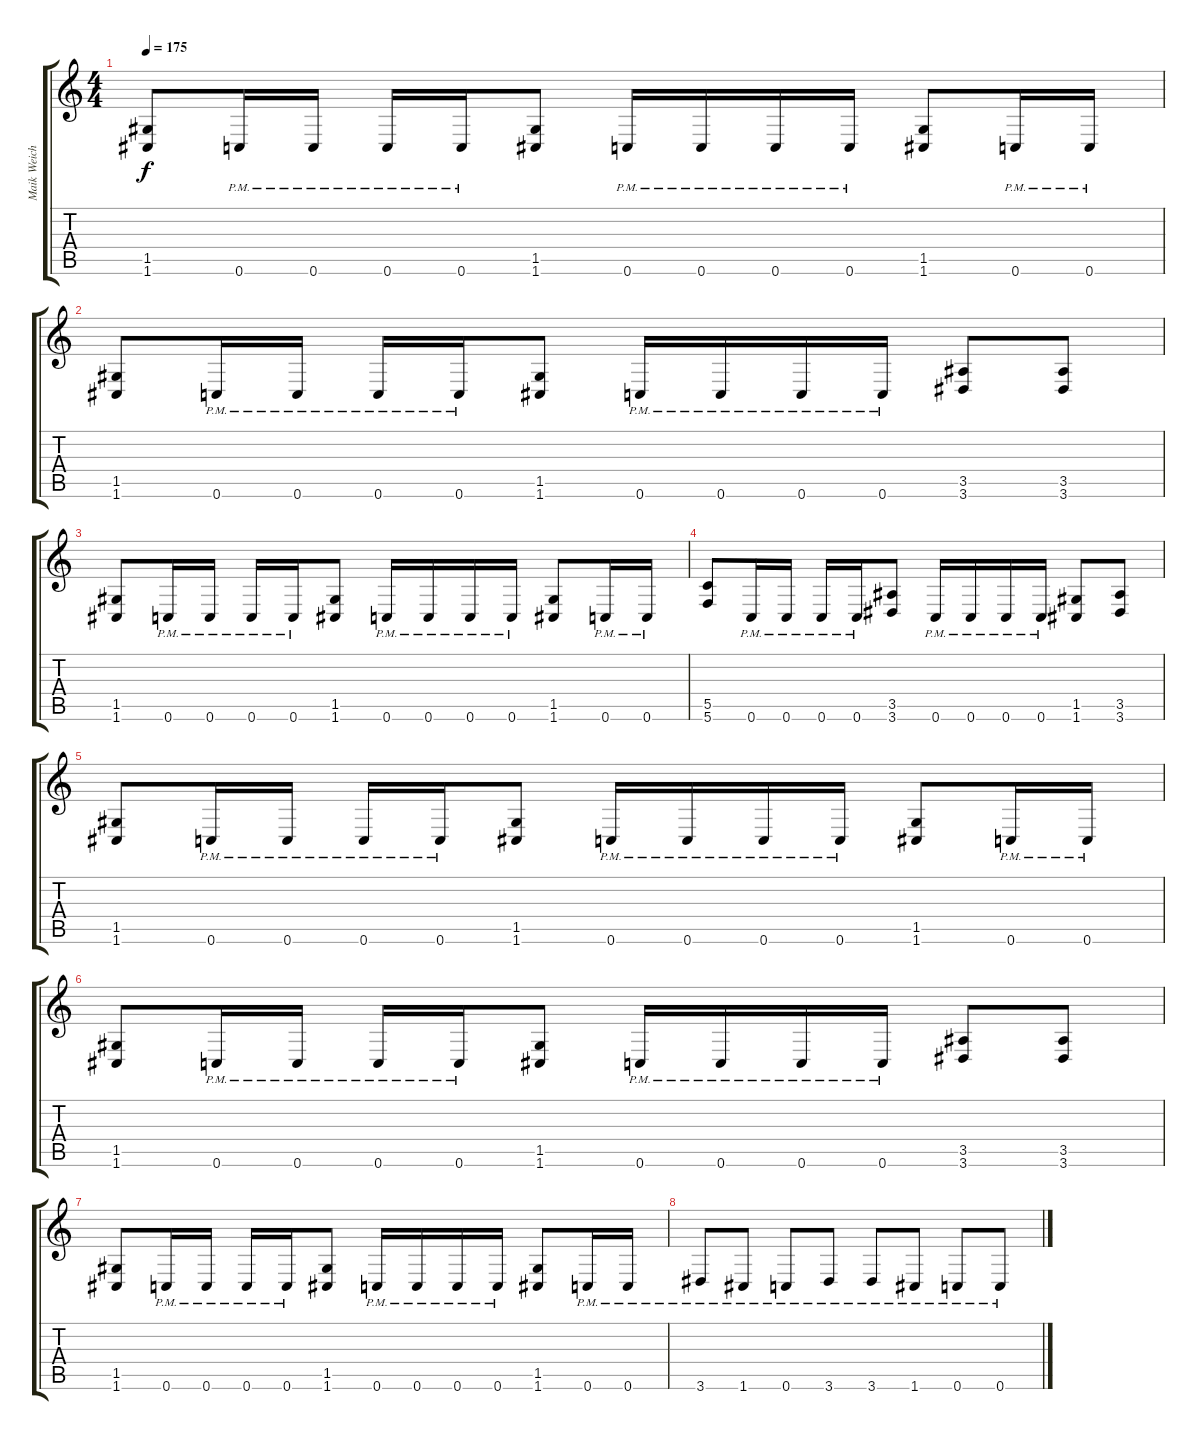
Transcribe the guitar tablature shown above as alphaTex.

\track ("Maik Weichert" "Maik Weich") {instrument distortionguitar}
\staff {score tabs}
\tuning (D4 A3 F3 C3 G2 C2) {hide}
\ts (4 4)
\tempo 175
\clef g2
\ks c
(1.5 1.6).8{dy f instrument distortionguitar} 0.6{pm}.16 0.6{pm}.16 0.6{pm}.16 0.6{pm}.16 (1.5 1.6).8 0.6{pm}.16 0.6{pm}.16 0.6{pm}.16 0.6{pm}.16 (1.5 1.6).8 0.6{pm}.16 0.6{pm}.16 |
(1.5 1.6).8 0.6{pm}.16 0.6{pm}.16 0.6{pm}.16 0.6{pm}.16 (1.5 1.6).8 0.6{pm}.16 0.6{pm}.16 0.6{pm}.16 0.6{pm}.16 (3.5 3.6).8 (3.5 3.6).8 |
(1.5 1.6).8 0.6{pm}.16 0.6{pm}.16 0.6{pm}.16 0.6{pm}.16 (1.5 1.6).8 0.6{pm}.16 0.6{pm}.16 0.6{pm}.16 0.6{pm}.16 (1.5 1.6).8 0.6{pm}.16 0.6{pm}.16 |
(5.5 5.6).8 0.6{pm}.16 0.6{pm}.16 0.6{pm}.16 0.6{pm}.16 (3.5 3.6).8 0.6{pm}.16 0.6{pm}.16 0.6{pm}.16 0.6{pm}.16 (1.5 1.6).8 (3.5 3.6).8 |
(1.5 1.6).8 0.6{pm}.16 0.6{pm}.16 0.6{pm}.16 0.6{pm}.16 (1.5 1.6).8 0.6{pm}.16 0.6{pm}.16 0.6{pm}.16 0.6{pm}.16 (1.5 1.6).8 0.6{pm}.16 0.6{pm}.16 |
(1.5 1.6).8 0.6{pm}.16 0.6{pm}.16 0.6{pm}.16 0.6{pm}.16 (1.5 1.6).8 0.6{pm}.16 0.6{pm}.16 0.6{pm}.16 0.6{pm}.16 (3.5 3.6).8 (3.5 3.6).8 |
(1.5 1.6).8 0.6{pm}.16 0.6{pm}.16 0.6{pm}.16 0.6{pm}.16 (1.5 1.6).8 0.6{pm}.16 0.6{pm}.16 0.6{pm}.16 0.6{pm}.16 (1.5 1.6).8 0.6{pm}.16 0.6{pm}.16 |
3.6{pm}.8 1.6{pm}.8 0.6{pm}.8 3.6{pm}.8 3.6{pm}.8 1.6{pm}.8 0.6{pm}.8 0.6{pm}.8
